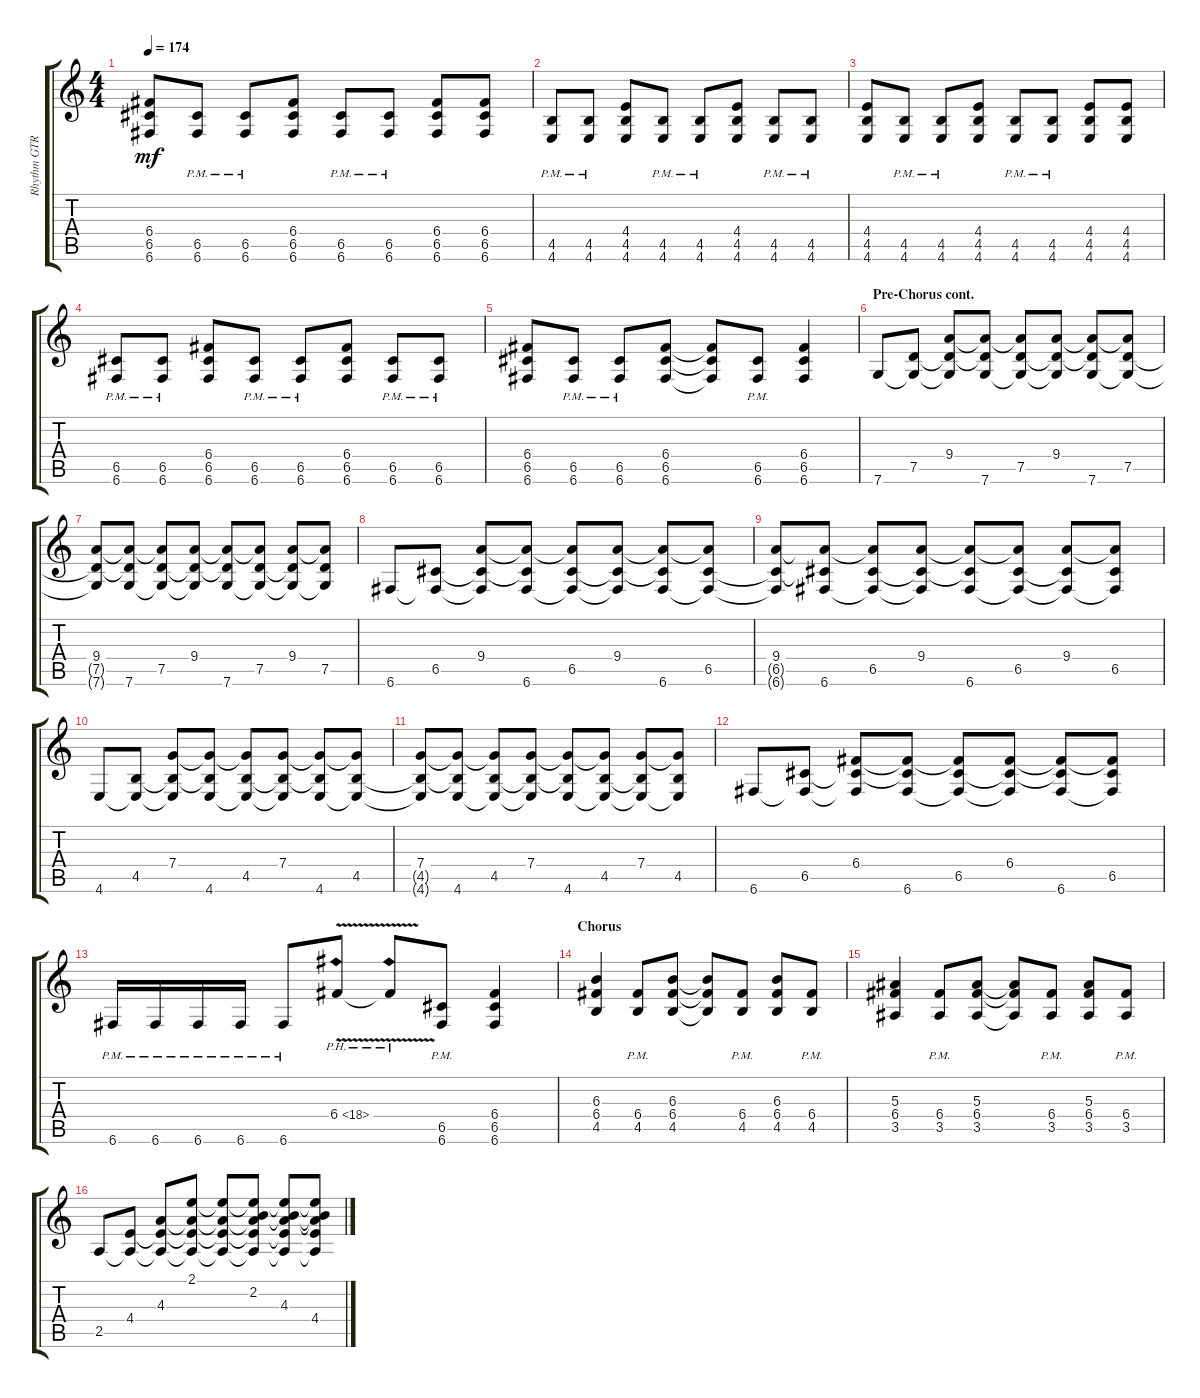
\track ("Rhythm GTR 2" "Rhythm GTR") {instrument distortionguitar}
\staff {score tabs}
\tuning (D4 A3 F3 C3 G2 C2) {hide}
\ts (4 4)
\tempo 174
\clef g2
\ks aminor
(6.4 6.5 6.6).8{dy mf} (6.5{pm} 6.6{pm}).8 (6.5{pm} 6.6{pm}).8 (6.4 6.5 6.6).8 (6.5{pm} 6.6{pm}).8 (6.5{pm} 6.6{pm}).8 (6.4 6.5 6.6).8 (6.4 6.5 6.6).8 |
(4.5{pm} 4.6{pm}).8 (4.5{pm} 4.6{pm}).8 (4.4 4.5 4.6).8 (4.5{pm} 4.6{pm}).8 (4.5{pm} 4.6{pm}).8 (4.4 4.5 4.6).8 (4.5{pm} 4.6{pm}).8 (4.5{pm} 4.6{pm}).8 |
(4.4 4.5 4.6).8 (4.5{pm} 4.6{pm}).8 (4.5{pm} 4.6{pm}).8 (4.4 4.5 4.6).8 (4.5{pm} 4.6{pm}).8 (4.5{pm} 4.6{pm}).8 (4.4 4.5 4.6).8 (4.4 4.5 4.6).8 |
(6.5{pm} 6.6{pm}).8 (6.5{pm} 6.6{pm}).8 (6.4 6.5 6.6).8 (6.5{pm} 6.6{pm}).8 (6.5{pm} 6.6{pm}).8 (6.4 6.5 6.6).8 (6.5{pm} 6.6{pm}).8 (6.5{pm} 6.6{pm}).8 |
(6.4 6.5 6.6).8 (6.5{pm} 6.6{pm}).8 (6.5{pm} 6.6{pm}).8 (6.4 6.5 6.6).8 (6.4{t} 6.5{t} 6.6{t}).8 (6.5{pm} 6.6{pm}).8 (6.4 6.5 6.6).4 |
\section ("" "Pre-Chorus cont.")
7.6.8 (7.5 7.6{t}).8 (9.4 7.5{t} 7.6{t}).8 (9.4{t} 7.5{t} 7.6).8 (9.4{t} 7.5 7.6{t}).8 (9.4 7.5{t} 7.6{t}).8 (9.4{t} 7.5{t} 7.6).8 (9.4{t} 7.5 7.6{t}).8 |
(9.4 7.5{t} 7.6{t}).8 (9.4{t} 7.5{t} 7.6).8 (9.4{t} 7.5 7.6{t}).8 (9.4 7.5{t} 7.6{t}).8 (9.4{t} 7.5{t} 7.6).8 (9.4{t} 7.5 7.6{t}).8 (9.4 7.5{t} 7.6{t}).8 (9.4{t} 7.5 7.6{t}).8 |
6.6.8 (6.5 6.6{t}).8 (9.4 6.5{t} 6.6{t}).8 (9.4{t} 6.5{t} 6.6).8 (9.4{t} 6.5 6.6{t}).8 (9.4 6.5{t} 6.6{t}).8 (9.4{t} 6.5{t} 6.6).8 (9.4{t} 6.5 6.6{t}).8 |
(9.4 6.5{t} 6.6{t}).8 (9.4{t} 6.5{t} 6.6).8 (9.4{t} 6.5 6.6{t}).8 (9.4 6.5{t} 6.6{t}).8 (9.4{t} 6.5{t} 6.6).8 (9.4{t} 6.5 6.6{t}).8 (9.4 6.5{t} 6.6{t}).8 (9.4{t} 6.5 6.6{t}).8 |
4.6.8 (4.5 4.6{t}).8 (7.4 4.5{t} 4.6{t}).8 (7.4{t} 4.5{t} 4.6).8 (7.4{t} 4.5 4.6{t}).8 (7.4 4.5{t} 4.6{t}).8 (7.4{t} 4.5{t} 4.6).8 (7.4{t} 4.5 4.6{t}).8 |
(7.4 4.5{t} 4.6{t}).8 (7.4{t} 4.5{t} 4.6).8 (7.4{t} 4.5 4.6{t}).8 (7.4 4.5{t} 4.6{t}).8 (7.4{t} 4.5{t} 4.6).8 (7.4{t} 4.5 4.6{t}).8 (7.4 4.5{t} 4.6{t}).8 (7.4{t} 4.5 4.6{t}).8 |
6.6.8 (6.5 6.6{t}).8 (6.4 6.5{t} 6.6{t}).8 (6.4{t} 6.5{t} 6.6).8 (6.4{t} 6.5 6.6{t}).8 (6.4 6.5{t} 6.6{t}).8 (6.4{t} 6.5{t} 6.6).8 (6.4{t} 6.5 6.6{t}).8 |
6.6{pm}.16 6.6{pm}.16 6.6{pm}.16 6.6{pm}.16 6.6{pm}.8 6.4{ph 12 v}.8 6.4{ph 12 t}.8 (6.5{pm} 6.6{pm}).8 (6.4 6.5 6.6).4 |
\section ("" "Chorus")
(6.3 6.4 4.5).4 (6.4{pm} 4.5{pm}).8 (6.3 6.4 4.5).8 (6.3{t} 6.4{t} 4.5{t}).8 (6.4{pm} 4.5{pm}).8 (6.3 6.4 4.5).8 (6.4{pm} 4.5{pm}).8 |
(5.3 6.4 3.5).4 (6.4{pm} 3.5{pm}).8 (5.3 6.4 3.5).8 (5.3{t} 6.4{t} 3.5{t}).8 (6.4{pm} 3.5{pm}).8 (5.3 6.4 3.5).8 (6.4{pm} 3.5{pm}).8 |
2.5.8 (4.4 2.5{t}).8 (4.3 4.4{t} 2.5{t}).8 (2.1 4.3{t} 4.4{t} 2.5{t}).8 (2.1{t} 4.3{t} 4.4{t} 2.5{t}).8 (2.1{t} 2.2 4.3{t} 4.4{t} 2.5{t}).8 (2.1{t} 2.2{t} 4.3 4.4{t} 2.5{t}).8 (2.1{t} 2.2{t} 4.3{t} 4.4 2.5{t}).8
